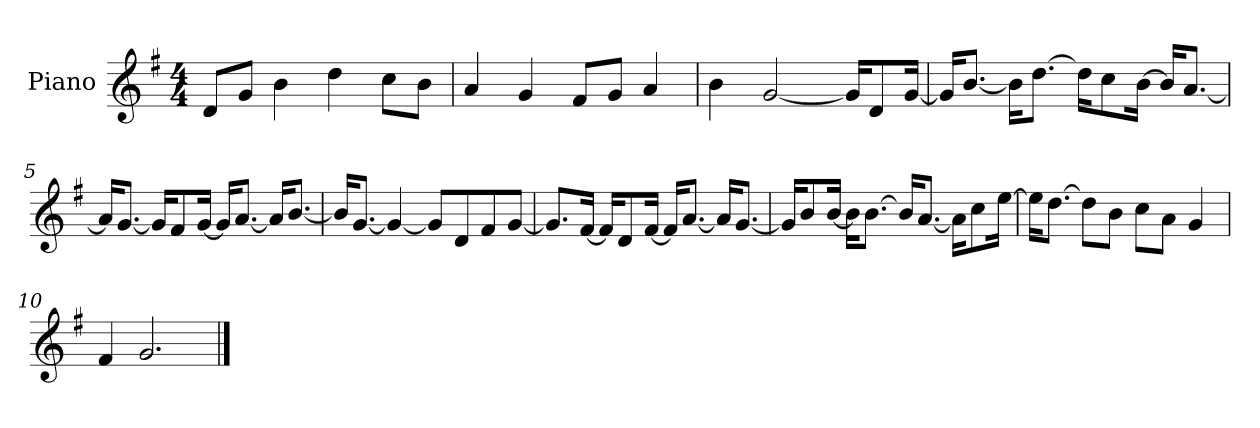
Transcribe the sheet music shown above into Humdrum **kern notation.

**kern
*part1
*staff1
*I"Piano
*I'P-no
*clefG2
*k[f#]
*M4/4
*MM90
=1
8d/L
8g/J
4b\
4dd\
8cc\L
8b\J
=2
4a/
4g/
8f#/L
8g/J
4a/
=3
4b\
[2g/
16g/KL]
8d/
[16g/Jk
=4
16g/KL]
[8.b/J
16b\KL]
[8.dd\J
16dd\KL]
8cc\
[16b\Jk
16b/KL]
[8.a/J
=5
16a/KL]
[8.g/J
16g/KL]
8f#/
[16g/Jk
16g/KL]
[8.a/J
16a/KL]
[8.b/J
!!LO:LB:g=z
=6
16b/KL]
[8.g/J
4g/_
8g/L]
8d/
8f#/
[8g/J
=7
8.g/L]
[16f#/Jk
16f#/KL]
8d/
[16f#/Jk
16f#/KL]
[8.a/J
16a/KL]
[8.g/J
=8
16g/KL]
8b/
[16b/Jk
16b\KL]
[8.b\J
16b/KL]
[8.a/J
16a\KL]
8cc\
[16ee\Jk
=9
16ee\KL]
[8.dd\J
8dd\L]
8b\J
8cc\L
8a\J
4g/
=10
4f#/
2.g/
==
*-
